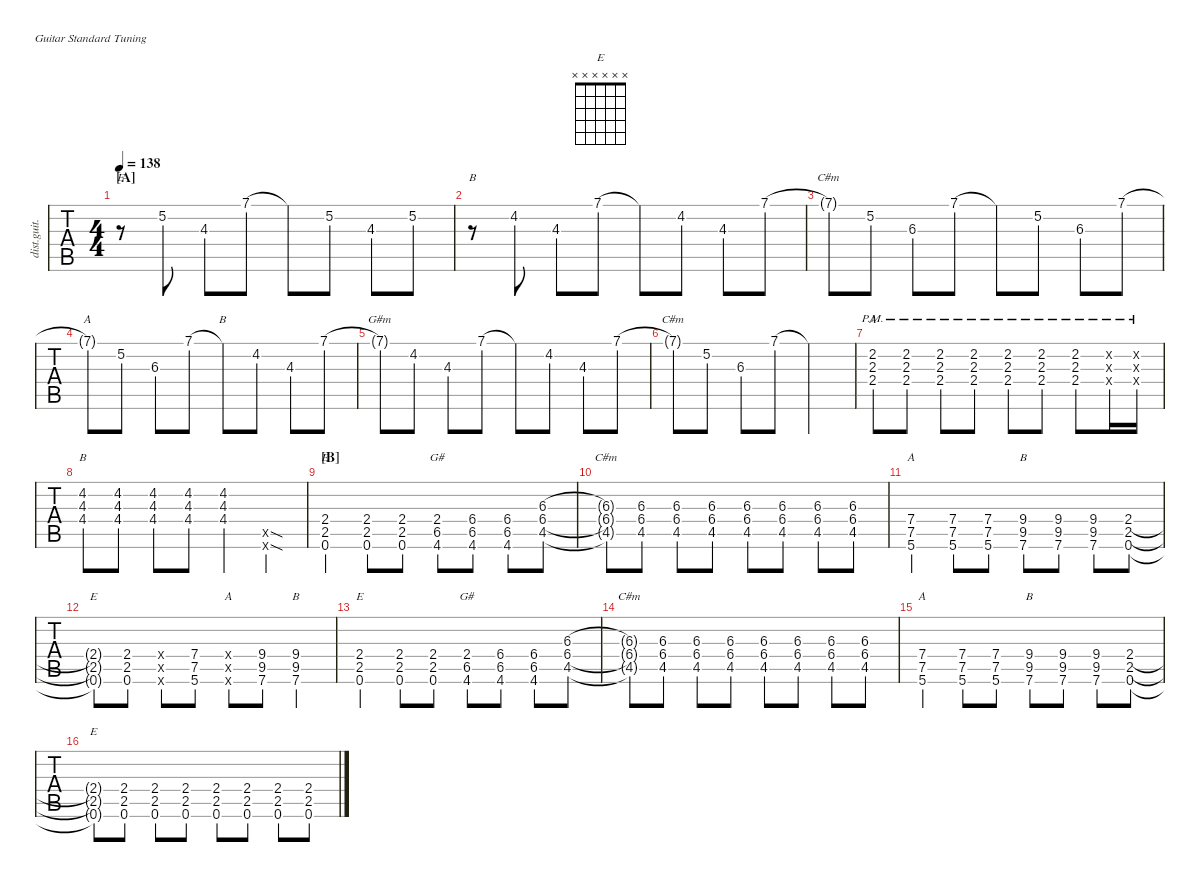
\defaultSystemsLayout 4
\hideDynamics
\bracketExtendMode nobrackets
\track ("Distortion Guitar" "dist.guit.") {defaultSystemsLayout 4 instrument distortionguitar}
\staff {tabs}
\tuning (E4 B3 G3 D3 A2 E2)
\chord ("B" x x x x x x)
\chord ("E" x x x 2 2 0) {showdiagram false showfingering false barre 2}
\chord ("C#m" x x 6 6 4 x) {firstfret 4 showdiagram false showfingering false}
\chord ("A" x x x 7 7 5) {firstfret 5 showdiagram false showfingering false}
\chord ("B" x x x 9 9 7) {firstfret 7 showdiagram false showfingering false}
\chord ("G#" x x x 2 6 4) {firstfret 2 showdiagram false showfingering false}
\chord ("A" x x x x x x)
\chord ("B" 7 x x x x x) {firstfret 7 showdiagram false showfingering false}
\chord ("G#m" 7 x x x x x) {firstfret 7 showdiagram false showfingering false}
\chord ("C#m" 7 x x x x x) {firstfret 7 showdiagram false showfingering false}
\chord ("E" x x x x x x)
\chord ("A" 7 x x x x x) {firstfret 7 showdiagram false showfingering false}
\chord ("A" x 2 2 2 x x) {showdiagram false showfingering false barre (2 2)}
\chord ("B" x 4 4 4 x x) {showdiagram false showfingering false barre (4 4)}
\ts (4 4)
\section ("A" "")
\tempo 138
\clef g2
\ks c
r.8{ch "E" dy mf} 5.2.8 4.3.8 7.1.8 7.1{t}.8 5.2.8 4.3.8 5.2.8 |
r.8{ch "B"} 4.2{acc #}.8 4.3.8 7.1.8 7.1{t}.8 4.2{acc #}.8 4.3.8 7.1.8 |
7.1{t}.8{ch "C#m"} 5.2.8 6.3{acc #}.8 7.1.8 7.1{t}.8 5.2.8 6.3{acc #}.8 7.1.8 |
7.1{t}.8{ch "A"} 5.2.8 6.3{acc #}.8 7.1.8 7.1{t}.8{ch "B"} 4.2{acc #}.8 4.3.8 7.1.8 |
7.1{t}.8{ch "G#m"} 4.2{acc #}.8 4.3.8 7.1.8 7.1{t}.8 4.2{acc #}.8 4.3.8 7.1.8 |
7.1{t}.8{ch "C#m"} 5.2.8 6.3{acc #}.8 7.1.8 7.1{t}.2 |
(2.2{pm acc #} 2.3{pm} 2.4{pm}).8{ch "A" instrument distortionguitar} (2.2{pm acc #} 2.3{pm} 2.4{pm}).8 (2.2{pm acc #} 2.3{pm} 2.4{pm}).8 (2.2{pm acc #} 2.3{pm} 2.4{pm}).8 (2.2{pm acc #} 2.3{pm} 2.4{pm}).8 (2.2{pm acc #} 2.3{pm} 2.4{pm}).8 (2.2{pm acc #} 2.3{pm} 2.4{pm}).8 (0.4{pm x} 0.3{pm x} 0.2{pm x}).16 (0.2{pm x} 0.3{pm x} 0.4{pm x}).16 |
(4.2{acc #} 4.3 4.4{acc #}).8{ch "B"} (4.2{acc #} 4.3 4.4{acc #}).8 (4.2{acc #} 4.3 4.4{acc #}).8 (4.2{acc #} 4.3 4.4{acc #}).8 (4.2{acc #} 4.3 4.4{acc #}).4 (0.5{sod x} 0.6{sod x}).4 |
\section ("B" "")
(2.4 2.5 0.6).4{ch "E"} (2.4 2.5 0.6).8 (2.4 2.5 0.6).8 (2.4 6.5{acc #} 4.6{acc #}).8{ch "G#"} (6.4{acc #} 6.5{acc #} 4.6{acc #}).8 (6.4{acc #} 6.5{acc #} 4.6{acc #}).8 (6.3{acc #} 6.4{acc #} 4.5{acc #}).8 |
(6.3{t acc #} 6.4{t acc #} 4.5{t acc #}).8{ch "C#m"} (6.3{acc #} 6.4{acc #} 4.5{acc #}).8 (6.3{acc #} 6.4{acc #} 4.5{acc #}).8 (6.3{acc #} 6.4{acc #} 4.5{acc #}).8 (6.3{acc #} 6.4{acc #} 4.5{acc #}).8 (6.3{acc #} 6.4{acc #} 4.5{acc #}).8 (6.3{acc #} 6.4{acc #} 4.5{acc #}).8 (6.3{acc #} 6.4{acc #} 4.5{acc #}).8 |
(7.4 7.5 5.6).4{ch "A"} (7.4 7.5 5.6).8 (7.4 7.5 5.6).8 (7.6 9.5{acc #} 9.4).8{ch "B"} (7.6 9.5{acc #} 9.4).8 (7.6 9.5{acc #} 9.4).8 (2.4 2.5 0.6).8 |
(2.4{t} 2.5{t} 0.6{t}).8{ch "E"} (0.6 2.5 2.4).8 (0.4{x} 0.5{x} 0.6{x}).8 (5.6 7.5 7.4).8 (0.4{x} 0.5{x} 0.6{x}).8{ch "A"} (7.6 9.5{acc #} 9.4).8 (9.4{st} 9.5{st acc #} 7.6{st}).4{ch "B"} |
(2.4 2.5 0.6).4{ch "E"} (2.4 2.5 0.6).8 (2.4 2.5 0.6).8 (2.4 6.5{acc #} 4.6{acc #}).8{ch "G#"} (6.4{acc #} 6.5{acc #} 4.6{acc #}).8 (6.4{acc #} 6.5{acc #} 4.6{acc #}).8 (6.3{acc #} 6.4{acc #} 4.5{acc #}).8 |
(6.3{t acc #} 6.4{t acc #} 4.5{t acc #}).8{ch "C#m"} (6.3{acc #} 6.4{acc #} 4.5{acc #}).8 (6.3{acc #} 6.4{acc #} 4.5{acc #}).8 (6.3{acc #} 6.4{acc #} 4.5{acc #}).8 (6.3{acc #} 6.4{acc #} 4.5{acc #}).8 (6.3{acc #} 6.4{acc #} 4.5{acc #}).8 (6.3{acc #} 6.4{acc #} 4.5{acc #}).8 (6.3{acc #} 6.4{acc #} 4.5{acc #}).8 |
(7.4 7.5 5.6).4{ch "A"} (7.4 7.5 5.6).8 (7.4 7.5 5.6).8 (7.6 9.5{acc #} 9.4).8{ch "B"} (7.6 9.5{acc #} 9.4).8 (7.6 9.5{acc #} 9.4).8 (2.4 2.5 0.6).8 |
(2.4{t} 2.5{t} 0.6{t}).8{ch "E"} (0.6 2.5 2.4).8 (0.6 2.5 2.4).8 (0.6 2.5 2.4).8 (0.6 2.5 2.4).8 (0.6 2.5 2.4).8 (0.6 2.5 2.4).8 (0.6 2.5 2.4).8
